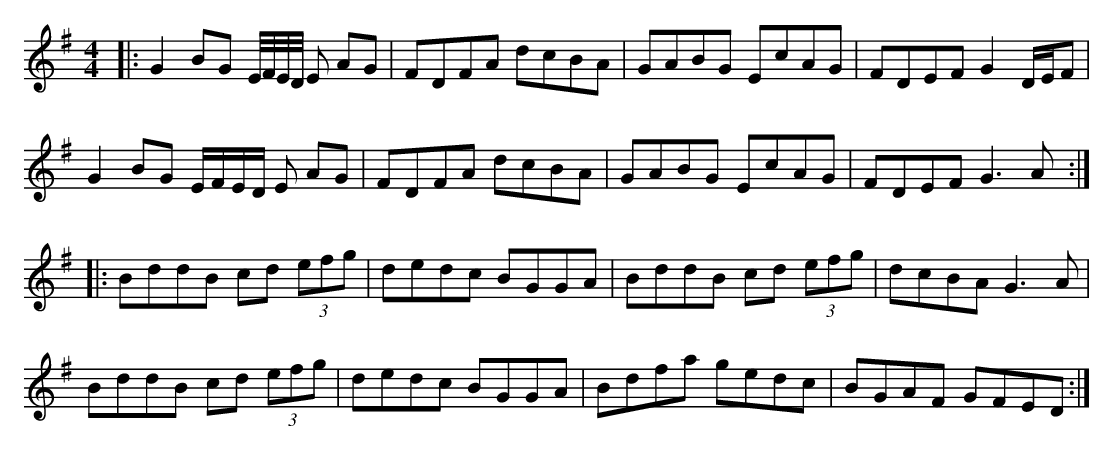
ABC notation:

X:1
M:4/4
K:G
|:G2 BG //E//F//E//D// E AG|FDFA dcBA|GABG EcAG|FDEF G2 D/E/F|
G2 BG E/F/E/D/ E AG|FDFA dcBA|GABG EcAG|FDEF G3 A:|
|:BddB cd (3efg|dedc BGGA|BddB cd (3efg|dcBA G3 A|
BddB cd (3efg|dedc BGGA|Bdfa gedc|BGAF GFED:|
